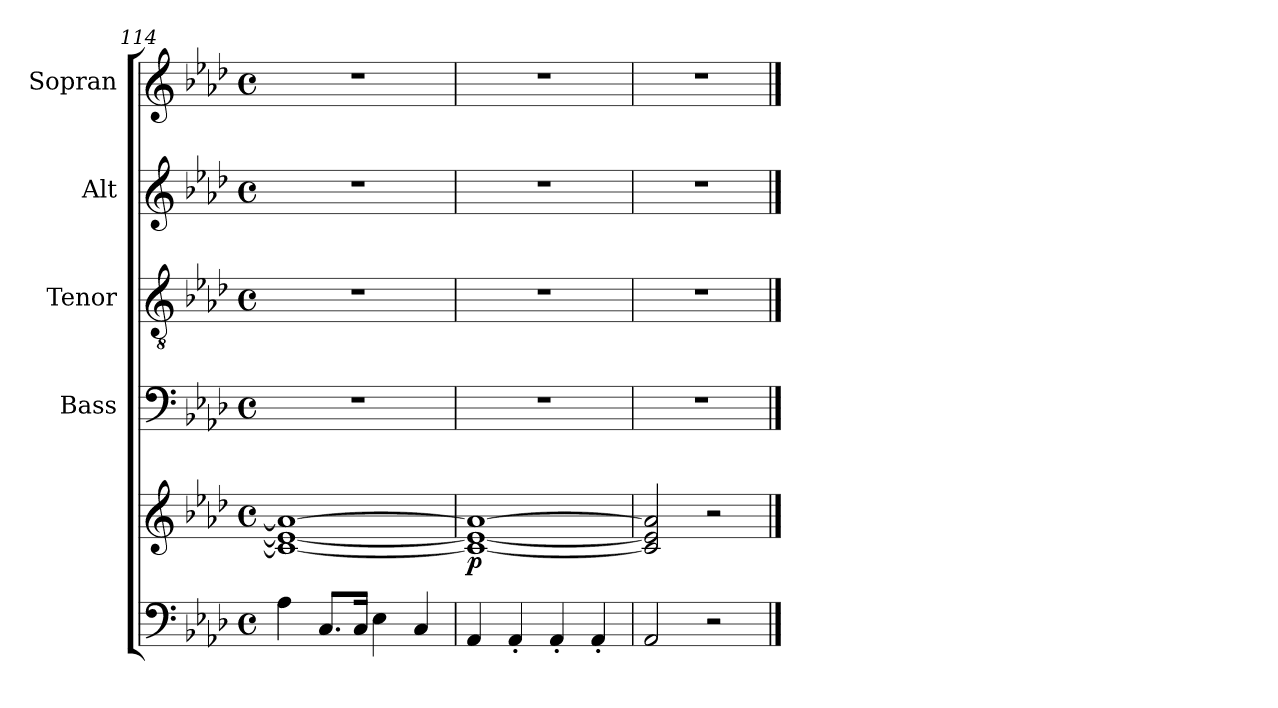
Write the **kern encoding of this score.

**kern	**kern	**dynam	**kern	**kern	**kern	**kern
*part5	*part5	*part5	*part4	*part3	*part2	*part1
*staff6	*staff5	*staff5/6	*staff4	*staff3	*staff2	*staff1
*	*	*	*I"Bass	*I"Tenor	*I"Alt	*I"Sopran
*	*	*	*I'B.	*I'T.	*I'A.	*I'S.
*clefF4	*clefG2	*	*clefF4	*clefGv2	*clefG2	*clefG2
*k[b-e-a-d-]	*k[b-e-a-d-]	*	*k[b-e-a-d-]	*k[b-e-a-d-]	*k[b-e-a-d-]	*k[b-e-a-d-]
*A-:	*A-:	*	*A-:	*A-:	*A-:	*A-:
*M4/4	*M4/4	*	*M4/4	*M4/4	*M4/4	*M4/4
*met(c)	*met(c)	*	*met(c)	*met(c)	*met(c)	*met(c)
=114	=114	=114	=114	=114	=114	=114
4A-\	1c_ 1e-_ 1a-_	.	1r	1r	1r	1r
8.C/L	.	.	.	.	.	.
16C/Jk	.	.	.	.	.	.
4E-\	.	.	.	.	.	.
4C/	.	.	.	.	.	.
=115	=115	=115	=115	=115	=115	=115
!	!	!LO:DY:b	!	!	!	!
4AA-/	1c_ 1e-_ 1a-_	p	1r	1r	1r	1r
4AA-'</	.	.	.	.	.	.
4AA-'</	.	.	.	.	.	.
4AA-'</	.	.	.	.	.	.
=116	=116	=116	=116	=116	=116	=116
2AA-/	2c/] 2e-/] 2a-/]	.	1r	1r	1r	1r
2r	2r	.	.	.	.	.
==	==	==	==	==	==	==
*-	*-	*-	*-	*-	*-	*-
